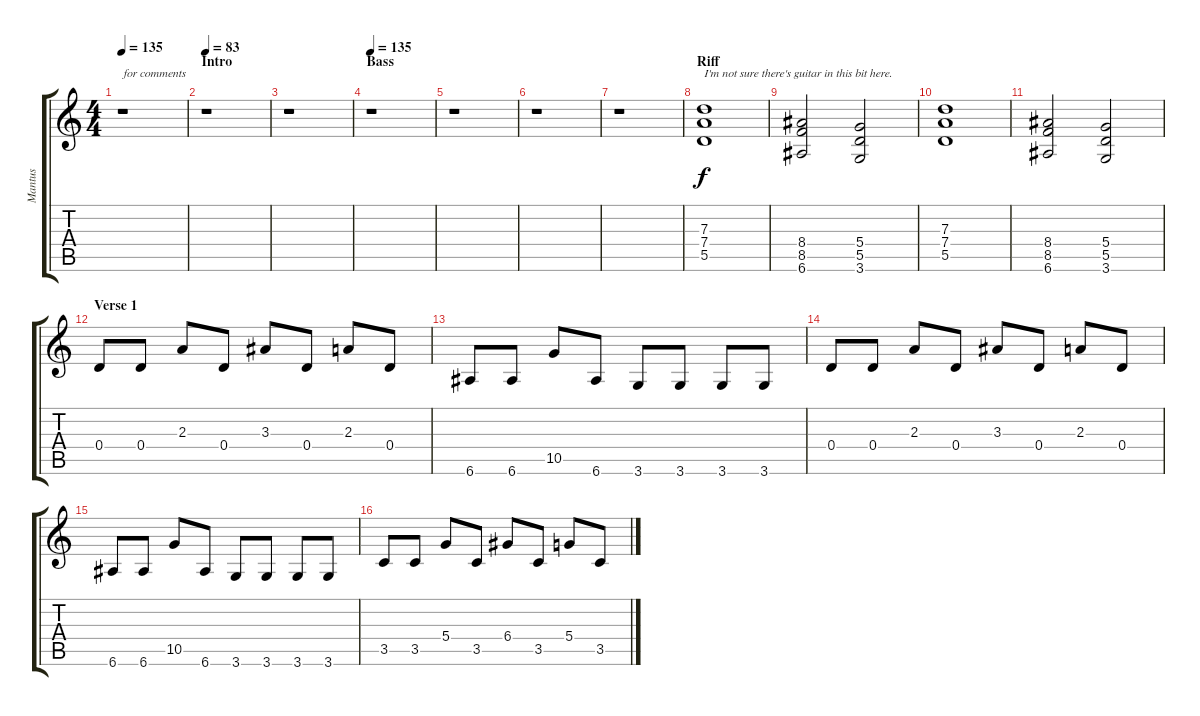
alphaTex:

\track ("Mantus" "Mantus") {instrument distortionguitar}
\staff {score tabs}
\tuning (E4 B3 G3 D3 A2 E2) {hide}
\ts (4 4)
\tempo 135
\clef g2
\ks c
r.1{txt "for comments" dy f instrument distortionguitar} |
\section ("" "Intro")
\tempo 83
r.1 |
r.1 |
\section ("" "Bass")
\tempo 135
r.1 |
r.1 |
r.1 |
r.1 |
\section ("" "Riff")
(7.3 7.4 5.5).1{txt "I'm not sure there's guitar in this bit here." volume 6} |
(8.4 8.5 6.6).2 (5.4 5.5 3.6).2 |
(7.3 7.4 5.5).1{volume 6} |
(8.4 8.5 6.6).2 (5.4 5.5 3.6).2 |
\section ("" "Verse 1")
0.4.8{volume 10} 0.4.8 2.3.8 0.4.8 3.3.8 0.4.8 2.3.8 0.4.8 |
6.6.8 6.6.8 10.5.8 6.6.8 3.6.8 3.6.8 3.6.8 3.6.8 |
0.4.8 0.4.8 2.3.8 0.4.8 3.3.8 0.4.8 2.3.8 0.4.8 |
6.6.8 6.6.8 10.5.8 6.6.8 3.6.8 3.6.8 3.6.8 3.6.8 |
3.5.8 3.5.8 5.4.8 3.5.8 6.4.8 3.5.8 5.4.8 3.5.8
